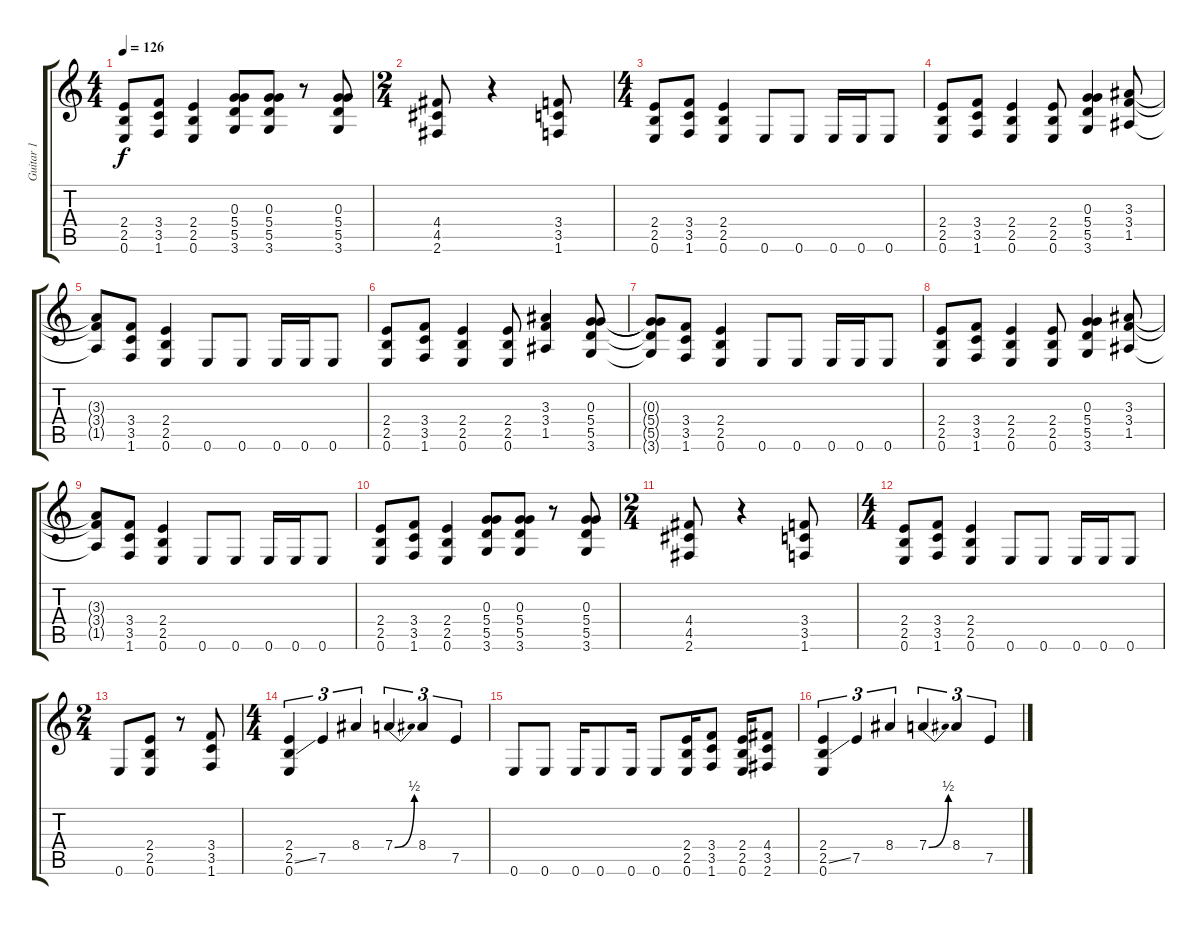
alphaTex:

\track ("Guitar 1" "Guitar 1") {instrument distortionguitar}
\staff {score tabs}
\tuning (E4 B3 G3 D3 A2 E2) {hide}
\ts (4 4)
\tempo 126
\clef g2
\ks c
(2.4 2.5 0.6).8{dy f} (3.4 3.5 1.6).8 (2.4 2.5 0.6).4 (0.3 5.4 5.5 3.6).8 (0.3 5.4 5.5 3.6).8 r.8 (0.3 5.4 5.5 3.6).8 |
\ts (2 4)
(4.4 4.5 2.6).8 r.4 (3.4 3.5 1.6).8 |
\ts (4 4)
(2.4 2.5 0.6).8 (3.4 3.5 1.6).8 (2.4 2.5 0.6).4 0.6.8 0.6.8 0.6.16 0.6.16 0.6.8 |
(2.4 2.5 0.6).8 (3.4 3.5 1.6).8 (2.4 2.5 0.6).4 (2.4 2.5 0.6).8 (0.3 5.4 5.5 3.6).4 (3.3 3.4 1.5).8 |
(3.3{t} 3.4{t} 1.5{t}).8 (3.4 3.5 1.6).8 (2.4 2.5 0.6).4 0.6.8 0.6.8 0.6.16 0.6.16 0.6.8 |
(2.4 2.5 0.6).8 (3.4 3.5 1.6).8 (2.4 2.5 0.6).4 (2.4 2.5 0.6).8 (3.3 3.4 1.5).4 (0.3 5.4 5.5 3.6).8 |
(0.3{t} 5.4{t} 5.5{t} 3.6{t}).8 (3.4 3.5 1.6).8 (2.4 2.5 0.6).4 0.6.8 0.6.8 0.6.16 0.6.16 0.6.8 |
(2.4 2.5 0.6).8 (3.4 3.5 1.6).8 (2.4 2.5 0.6).4 (2.4 2.5 0.6).8 (0.3 5.4 5.5 3.6).4 (3.3 3.4 1.5).8 |
(3.3{t} 3.4{t} 1.5{t}).8 (3.4 3.5 1.6).8 (2.4 2.5 0.6).4 0.6.8 0.6.8 0.6.16 0.6.16 0.6.8 |
(2.4 2.5 0.6).8 (3.4 3.5 1.6).8 (2.4 2.5 0.6).4 (0.3 5.4 5.5 3.6).8 (0.3 5.4 5.5 3.6).8 r.8 (0.3 5.4 5.5 3.6).8 |
\ts (2 4)
(4.4 4.5 2.6).8 r.4 (3.4 3.5 1.6).8 |
\ts (4 4)
(2.4 2.5 0.6).8 (3.4 3.5 1.6).8 (2.4 2.5 0.6).4 0.6.8 0.6.8 0.6.16 0.6.16 0.6.8 |
\ts (2 4)
0.6.8 (2.4 2.5 0.6).8 r.8 (3.4 3.5 1.6).8 |
\ts (4 4)
(2.4 2.5{ss} 0.6).4{tu (3 2)} 7.5.4{tu (3 2)} 8.4.4{tu (3 2)} 7.4{be (bend 0 0 60 2)}.4{tu (3 2)} 8.4.4{tu (3 2)} 7.5.4{tu (3 2)} |
0.6.8 0.6.8 0.6.16 0.6.8 0.6.16 0.6.8 (2.4 2.5 0.6).16 (3.4 3.5 1.6).8 (2.4 2.5 0.6).16 (4.4 3.5 2.6).8 |
(2.4 2.5{ss} 0.6).4{tu (3 2)} 7.5.4{tu (3 2)} 8.4.4{tu (3 2)} 7.4{be (bend 0 0 60 2)}.4{tu (3 2)} 8.4.4{tu (3 2)} 7.5.4{tu (3 2)}
